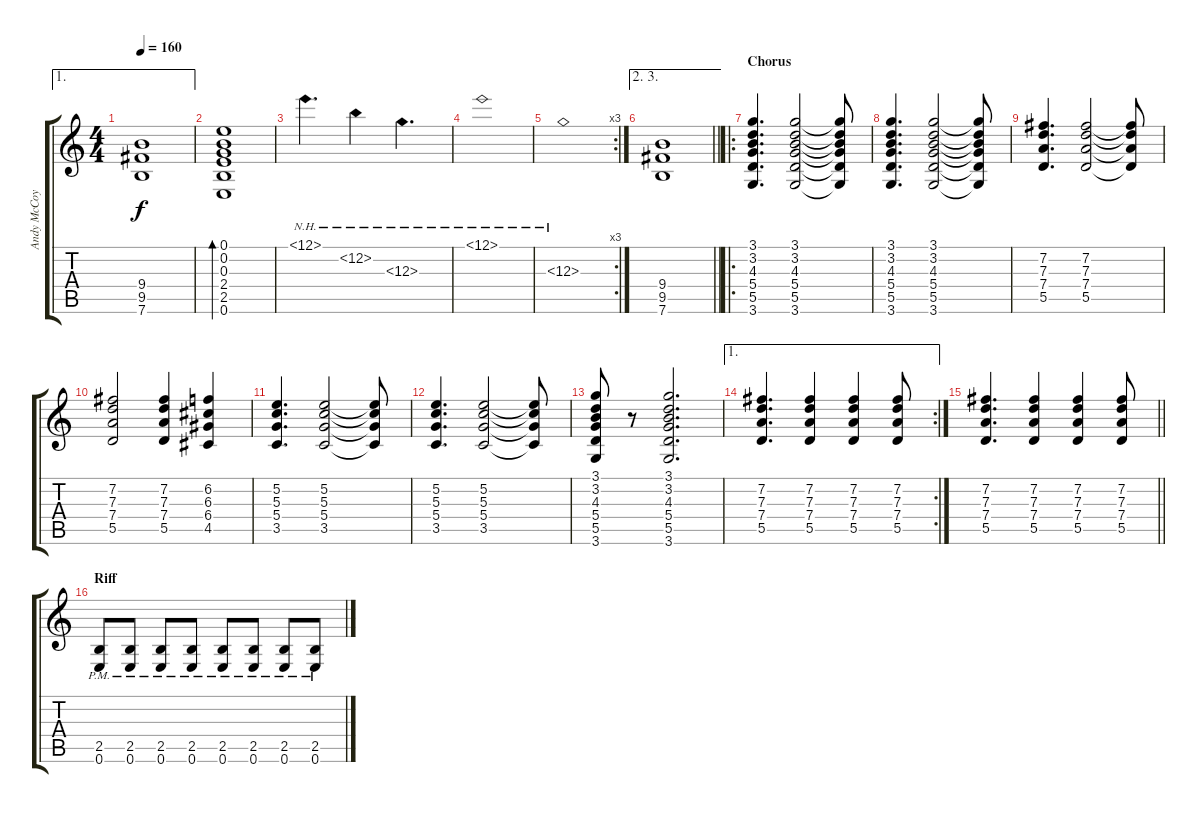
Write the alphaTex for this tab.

\track ("Andy McCoy" "Andy McCoy") {instrument distortionguitar}
\staff {score tabs}
\tuning (E4 B3 G3 D3 A2 E2) {hide}
\ae 1
\ts (4 4)
\tempo 160
\clef g2
\ks c
(9.4 9.5 7.6).1{dy f} |
(0.1 0.2 0.3 2.4 2.5 0.6).1{bd 480} |
12.1{nh}.4{d} 12.2{nh}.4 12.3{nh}.4{d} |
12.1{nh}.1 |
\rc 3
0.3{nh}.1 |
\ae (2 3)
\barLineRight lightlight
(9.4 9.5 7.6).1 |
\ro
\section ("" "Chorus")
(3.1 3.2 4.3 5.4 5.5 3.6).4{d} (3.1 3.2 4.3 5.4 5.5 3.6).2 (3.1{t} 3.2{t} 4.3{t} 5.4{t} 5.5{t} 3.6{t}).8 |
(3.1 3.2 4.3 5.4 5.5 3.6).4{d} (3.1 3.2 4.3 5.4 5.5 3.6).2 (3.1{t} 3.2{t} 4.3{t} 5.4{t} 5.5{t} 3.6{t}).8 |
(7.2 7.3 7.4 5.5).4{d} (7.2 7.3 7.4 5.5).2 (7.2{t} 7.3{t} 7.4{t} 5.5{t}).8 |
(7.2 7.3 7.4 5.5).2 (7.2 7.3 7.4 5.5).4 (6.2 6.3 6.4 4.5).4 |
(5.2 5.3 5.4 3.5).4{d} (5.2 5.3 5.4 3.5).2 (5.2{t} 5.3{t} 5.4{t} 3.5{t}).8 |
(5.2 5.3 5.4 3.5).4{d} (5.2 5.3 5.4 3.5).2 (5.2{t} 5.3{t} 5.4{t} 3.5{t}).8 |
(3.1 3.2 4.3 5.4 5.5 3.6).8 r.8 (3.1 3.2 4.3 5.4 5.5 3.6).2{d} |
\ae 1
\rc 2
(7.2 7.3 7.4 5.5).4{d} (7.2 7.3 7.4 5.5).4 (7.2 7.3 7.4 5.5).4 (7.2 7.3 7.4 5.5).8 |
\barLineRight lightlight
(7.2 7.3 7.4 5.5).4{d} (7.2 7.3 7.4 5.5).4 (7.2 7.3 7.4 5.5).4 (7.2 7.3 7.4 5.5).8 |
\section ("" "Riff")
(2.5{pm} 0.6{pm}).8 (2.5{pm} 0.6{pm}).8 (2.5{pm} 0.6{pm}).8 (2.5{pm} 0.6{pm}).8 (2.5{pm} 0.6{pm}).8 (2.5{pm} 0.6{pm}).8 (2.5{pm} 0.6{pm}).8 (2.5{pm} 0.6{pm}).8
